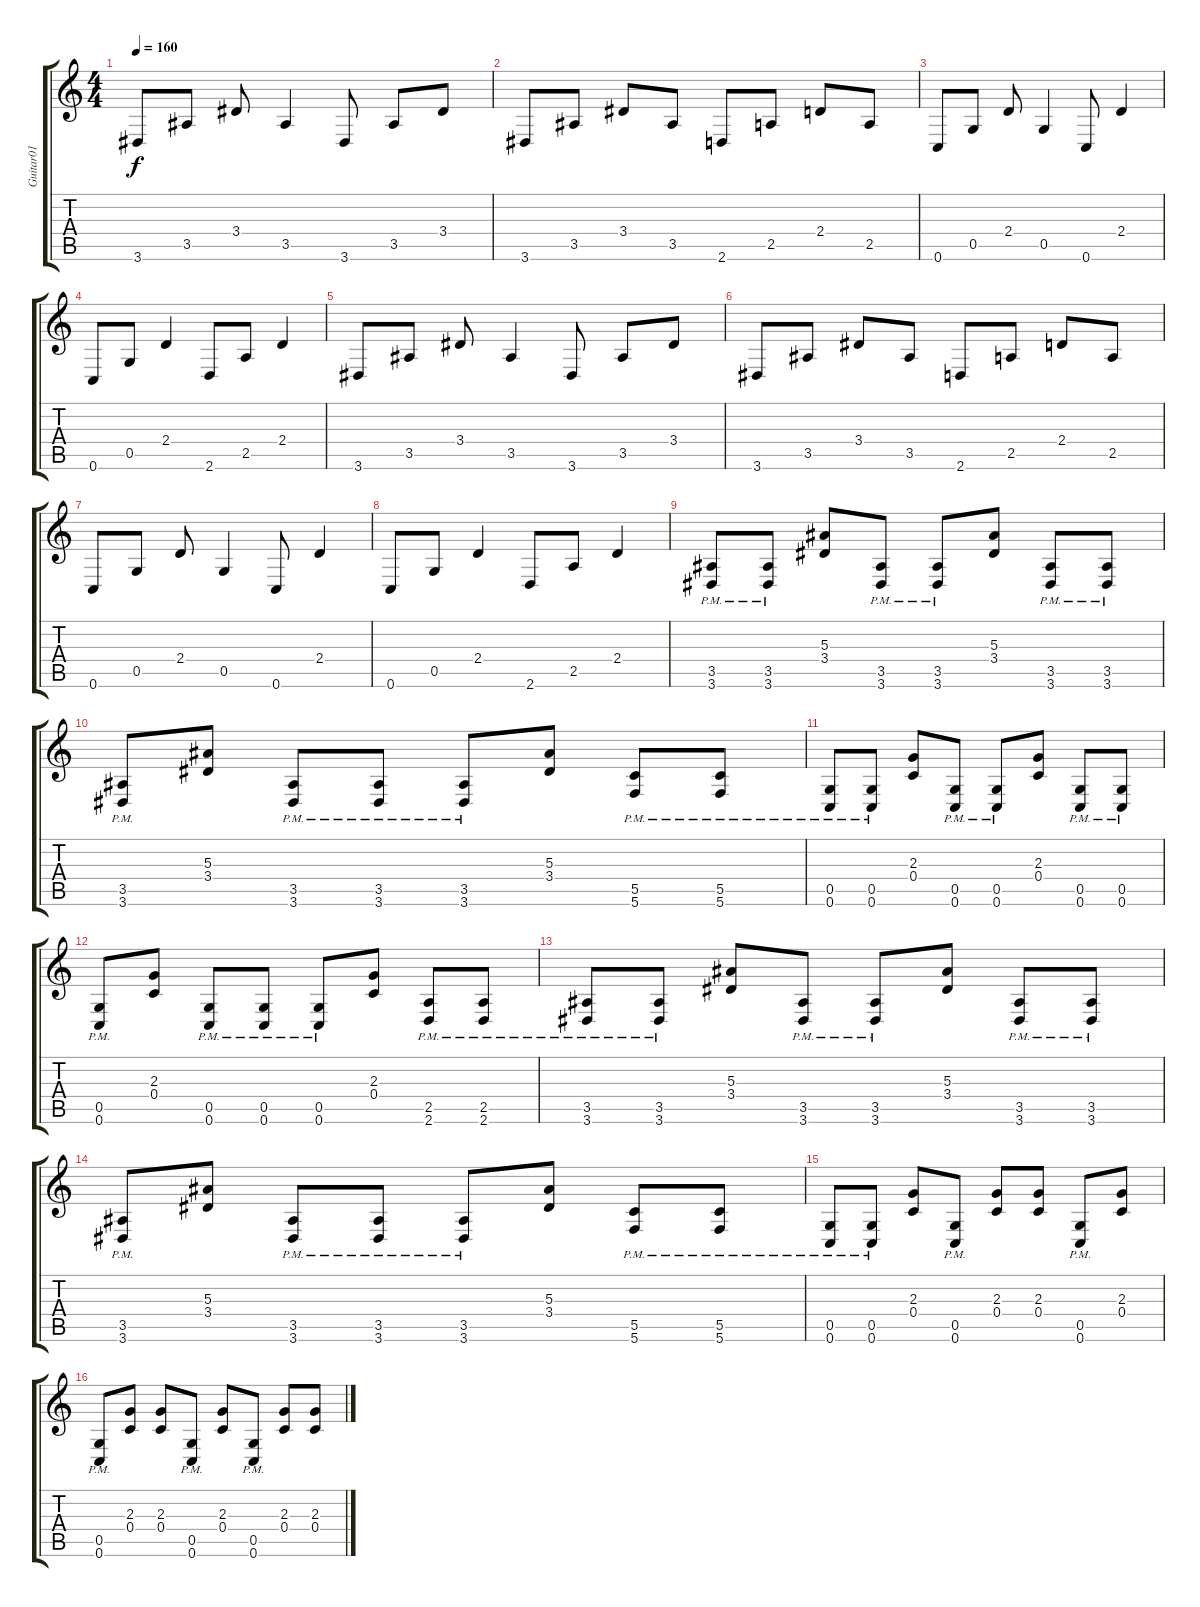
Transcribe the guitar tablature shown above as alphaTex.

\track ("Guitar01" "Guitar01") {instrument electricguitarclean}
\staff {score tabs}
\tuning (D4 A3 F3 C3 G2 C2) {hide}
\ts (4 4)
\tempo 160
\clef g2
\ks c
3.6.8{dy f instrument electricguitarclean} 3.5.8 3.4.8 3.5.4 3.6.8 3.5.8 3.4.8 |
3.6.8 3.5.8 3.4.8 3.5.8 2.6.8 2.5.8 2.4.8 2.5.8 |
0.6.8 0.5.8 2.4.8 0.5.4 0.6.8 2.4.4 |
0.6.8 0.5.8 2.4.4 2.6.8 2.5.8 2.4.4 |
3.6.8 3.5.8 3.4.8 3.5.4 3.6.8 3.5.8 3.4.8 |
3.6.8 3.5.8 3.4.8 3.5.8 2.6.8 2.5.8 2.4.8 2.5.8 |
0.6.8 0.5.8 2.4.8 0.5.4 0.6.8 2.4.4 |
0.6.8 0.5.8 2.4.4 2.6.8 2.5.8 2.4.4 |
(3.5{pm} 3.6{pm}).8{instrument overdrivenguitar} (3.5{pm} 3.6{pm}).8 (5.3 3.4).8 (3.5{pm} 3.6{pm}).8 (3.5{pm} 3.6{pm}).8 (5.3 3.4).8 (3.5{pm} 3.6{pm}).8 (3.5{pm} 3.6{pm}).8 |
(3.5{pm} 3.6{pm}).8 (5.3 3.4).8 (3.5{pm} 3.6{pm}).8 (3.5{pm} 3.6{pm}).8 (3.5{pm} 3.6{pm}).8 (5.3 3.4).8 (5.5{pm} 5.6{pm}).8 (5.5{pm} 5.6{pm}).8 |
(0.5{pm} 0.6{pm}).8 (0.5{pm} 0.6{pm}).8 (2.3 0.4).8 (0.5{pm} 0.6{pm}).8 (0.5{pm} 0.6{pm}).8 (2.3 0.4).8 (0.5{pm} 0.6{pm}).8 (0.5{pm} 0.6{pm}).8 |
(0.5{pm} 0.6{pm}).8 (2.3 0.4).8 (0.5{pm} 0.6{pm}).8 (0.5{pm} 0.6{pm}).8 (0.5{pm} 0.6{pm}).8 (2.3 0.4).8 (2.5{pm} 2.6{pm}).8 (2.5{pm} 2.6{pm}).8 |
(3.5{pm} 3.6{pm}).8 (3.5{pm} 3.6{pm}).8 (5.3 3.4).8 (3.5{pm} 3.6{pm}).8 (3.5{pm} 3.6{pm}).8 (5.3 3.4).8 (3.5{pm} 3.6{pm}).8 (3.5{pm} 3.6{pm}).8 |
(3.5{pm} 3.6{pm}).8 (5.3 3.4).8 (3.5{pm} 3.6{pm}).8 (3.5{pm} 3.6{pm}).8 (3.5{pm} 3.6{pm}).8 (5.3 3.4).8 (5.5{pm} 5.6{pm}).8 (5.5{pm} 5.6{pm}).8 |
(0.5{pm} 0.6{pm}).8 (0.5{pm} 0.6{pm}).8 (2.3 0.4).8 (0.5{pm} 0.6{pm}).8 (2.3 0.4).8 (2.3 0.4).8 (0.5{pm} 0.6{pm}).8 (2.3 0.4).8 |
(0.5{pm} 0.6{pm}).8 (2.3 0.4).8 (2.3 0.4).8 (0.5{pm} 0.6{pm}).8 (2.3 0.4).8 (0.5{pm} 0.6{pm}).8 (2.3 0.4).8 (2.3 0.4).8
